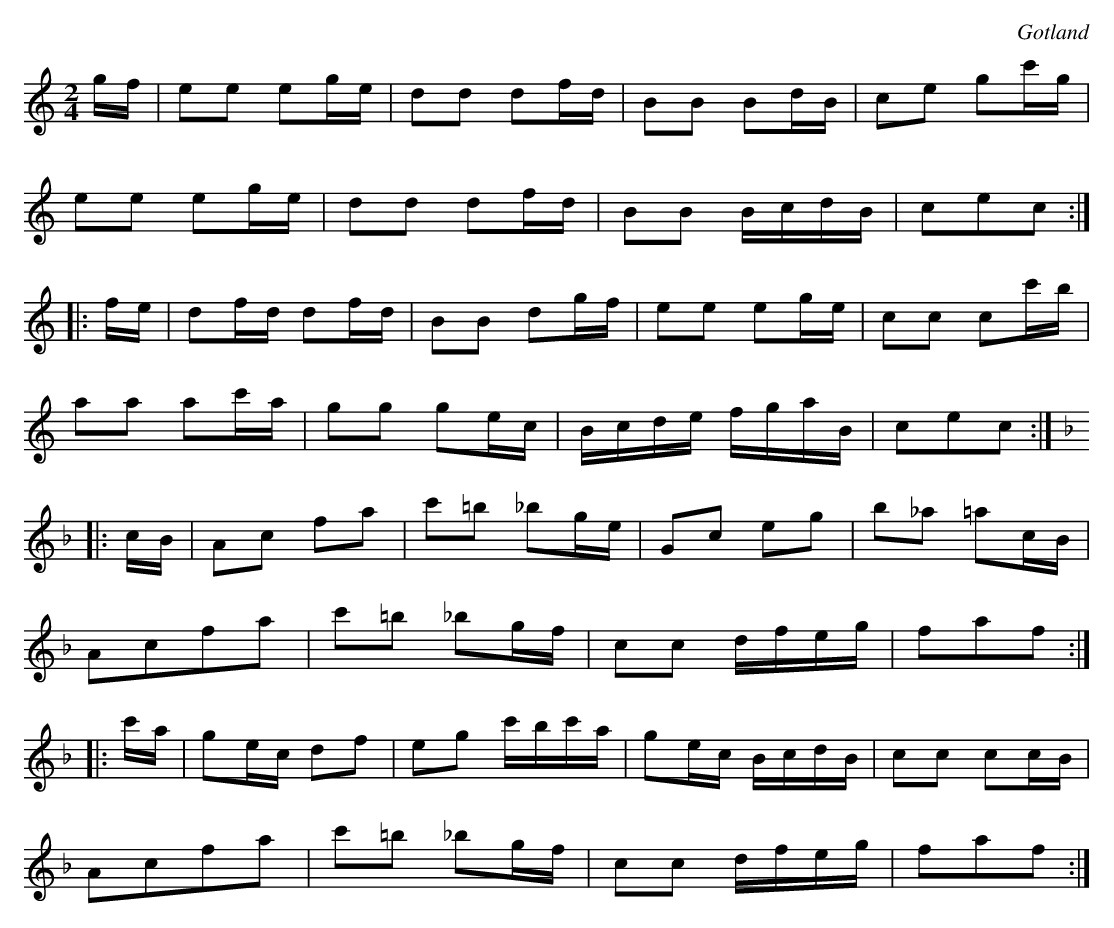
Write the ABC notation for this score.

X:1
T:
O:Gotland
M:2/4
L:1/16
K:C
gf|e2e2 e2ge|d2d2 d2fd|B2B2 B2dB|c2e2 g2c'g|
e2e2 e2ge|d2d2 d2fd|B2B2 BcdB|c2e2c2:| % r\"attelse i originalet
|:fe|d2fd d2fd|B2B2 d2gf|e2e2 e2ge|c2c2 c2c'b|
a2a2 a2c'a|g2g2 g2ec|Bcde fgaB|c2e2c2:|
K:F
|:cB|A2c2 f2a2|c'2=b2 _b2ge|G2c2 e2g2|b2_a2 =a2cB|
A2c2f2a2|c'2=b2 _b2gf|c2c2 dfeg|f2a2f2:|
|:c'a|g2ec d2f2|e2g2 c'bc'a|g2ec BcdB|c2c2 c2cB|
A2c2f2a2|c'2=b2 _b2gf|c2c2 dfeg|f2a2f2:|
